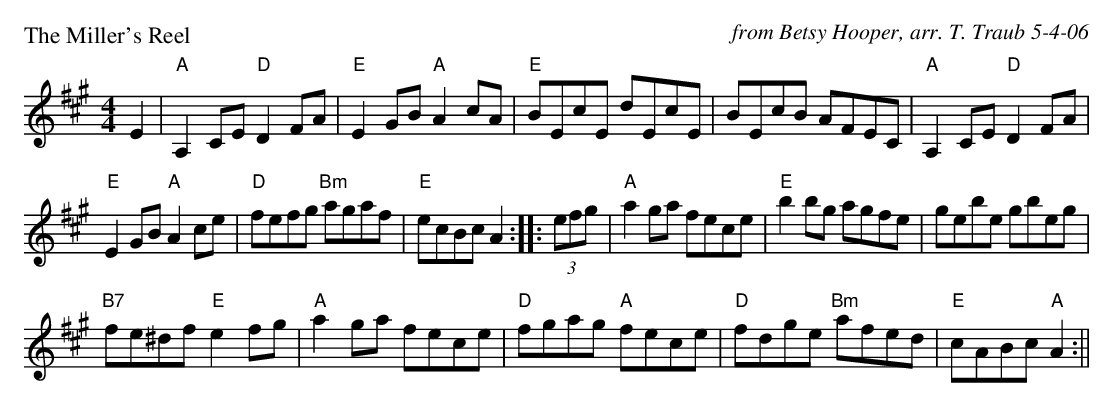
X:1
P: The Miller's Reel
C: from Betsy Hooper, arr. T. Traub 5-4-06
M: 4/4
L: 1/8
K: A
E2|"A"A,2 CE "D"D2FA|"E"E2GB "A"A2 cA|"E"BEcE dEcE|BEcB AFEC|"A"A,2 CE "D"D2FA|
!"E"E2GB "A"A2 ce |"D"fefg "Bm"agaf|"E"ecBc A2:||:(3efg|"A"a2 ga fece|"E"b2 bg agfe|
gebe gbeg|!"B7"fe^df "E"e2 fg|"A"a2 ga fece|"D"fgag "A"fece|"D"fdge "Bm"afed|"E"cABc "A"A2:||
